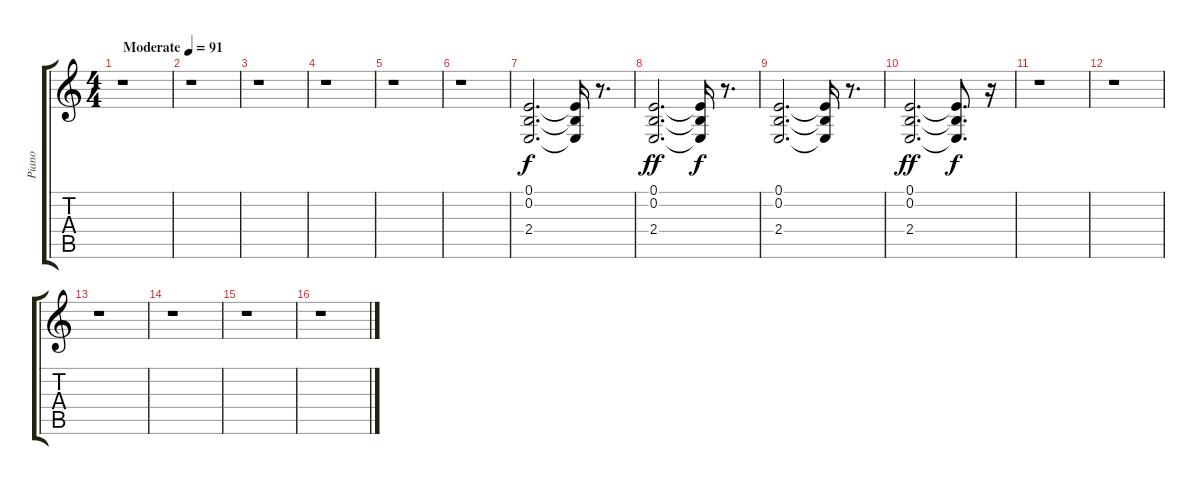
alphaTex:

\track ("Piano" "Piano") {instrument acousticgrandpiano}
\staff {score tabs}
\tuning (E4 B3 G3 D3 A2 E2) {hide}
\ts (4 4)
\tempo (91 "Moderate")
\clef g2
\ks c
r.1{dy f instrument acousticgrandpiano} |
r.1 |
r.1 |
r.1 |
r.1 |
r.1 |
(0.1 0.2 2.4).2{d volume 11 balance 0} (0.1{t} 0.2{t} 2.4{t}).16 r.8{d} |
(0.1 0.2 2.4).2{d dy ff} (0.1{t} 0.2{t} 2.4{t}).16{dy f} r.8{d} |
(0.1 0.2 2.4).2{d} (0.1{t} 0.2{t} 2.4{t}).16 r.8{d} |
(0.1 0.2 2.4).2{d dy ff} (0.1{t} 0.2{t} 2.4{t}).8{d dy f} r.16 |
r.1 |
r.1 |
r.1 |
r.1 |
r.1 |
r.1
